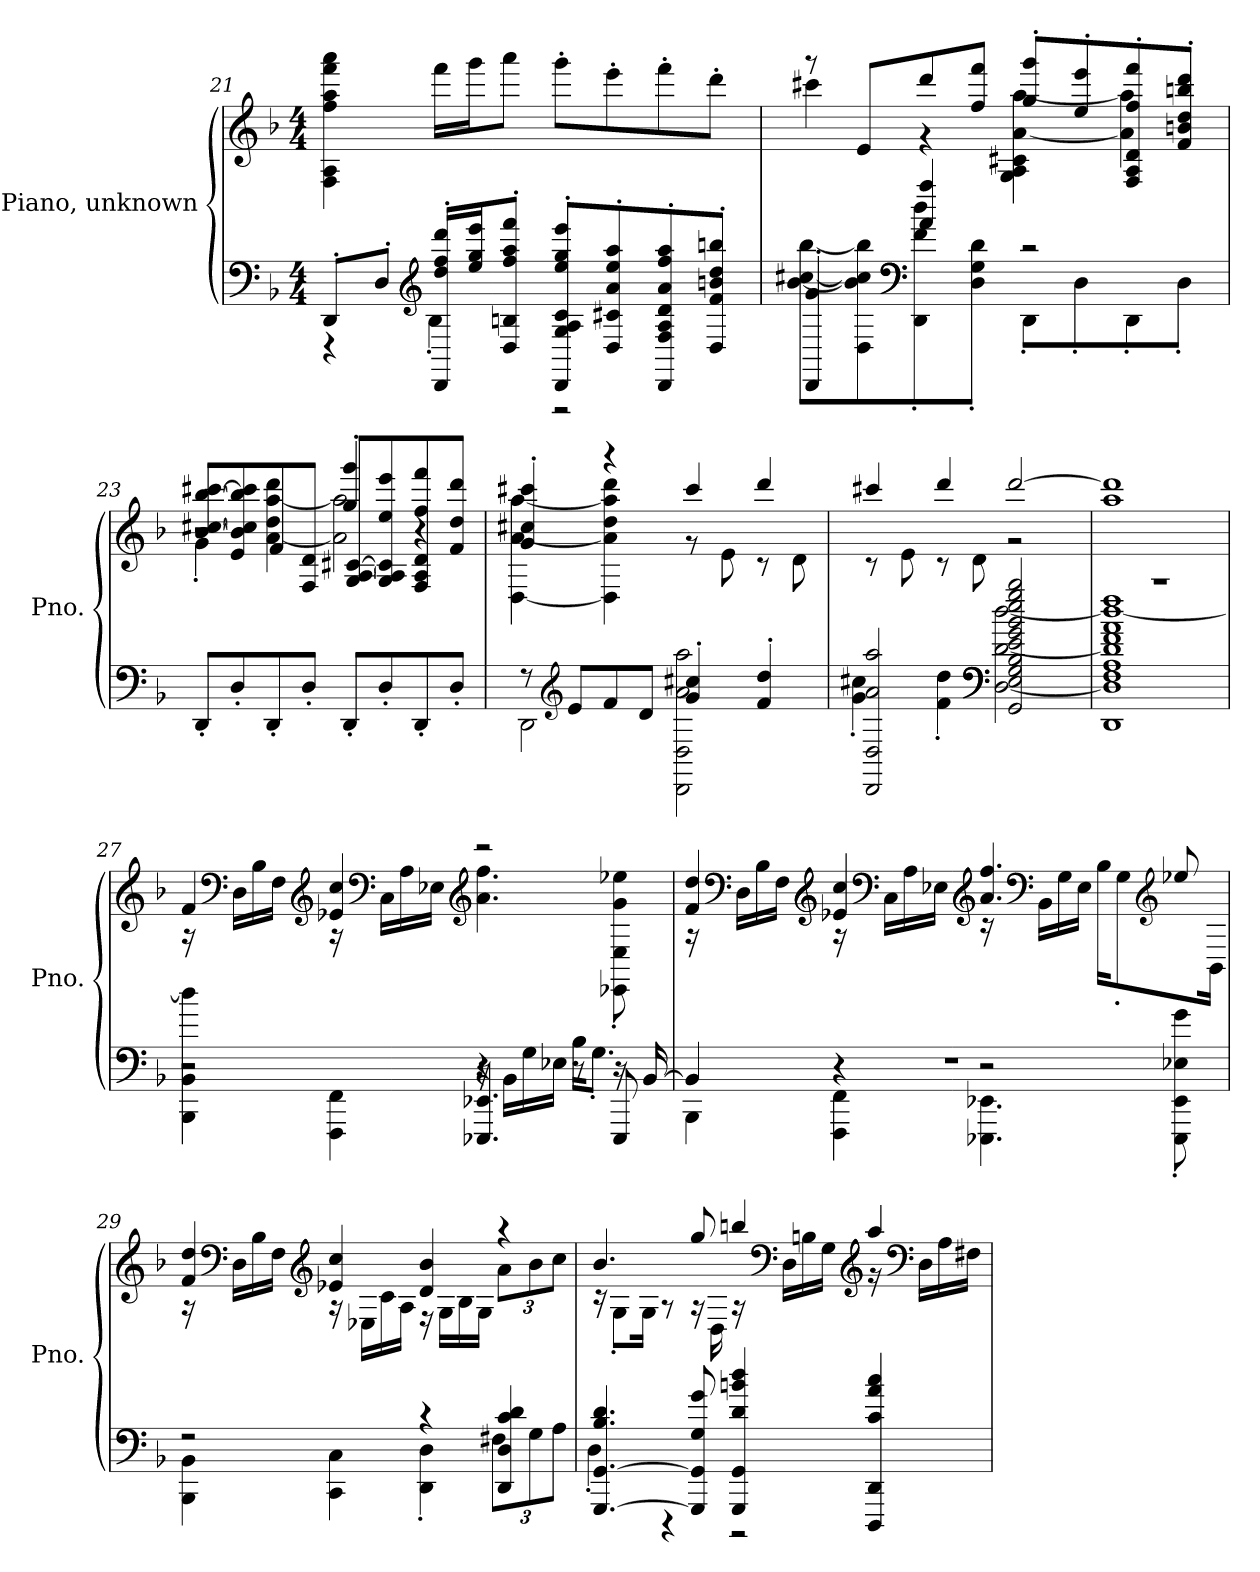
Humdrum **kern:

**kern	**kern
*part1	*part1
*staff2	*staff1
*I"Piano, unknown	*
*I'Pno.	*
*clefF4	*clefG2
*k[b-]	*k[b-]
*M4/4	*M4/4
=21	=21
*^	*
8DD'/L	4r	4F\ 4A\ 4ff\ 4aa\ 4fff\ 4aaa\
8D'/J	.	.
*clefG2	*	*
16DD/' 16dd/' 16ff/' 16ddd/'LL	4B-'\	16fff\LL
16ee/ 16gg/ 16eee/J	.	16ggg\J
8D/' 8Bn/' 8ff/' 8aa/' 8fff/'J	.	8aaa\J
8DD/' 8G/' 8A/' 8c/' 8ee/' 8gg/' 8eee/'L	2r	8ggg'\L
8D/' 8c#X/' 8a/' 8ee/' 8aa/'	.	8eee'\
8DD/' 8F/' 8A/' 8d/' 8a/' 8ff/' 8aa/'	.	8fff'\
8D/' 8f/' 8bn/' 8dd/' 8bbn/'J	.	8ddd'\J
!!LO:LB:g=z
=22	=22	=22
*	*	*^
4DD/' 4g/'	[8b-\ [8cc#X\ [8bb-\L	8r	4ccc#X\
.	8D\ 8b-\] 8cc#\] 8bb-\]	8e/L	.
*clefF4	*	*	*
4a/ 4aa/	8DD\' 8f\' 8dd\'	8ddd/	4r
.	8D\' 8G\' 8d\'J	8ff/ 8fff/J	.
2r	8DD'\L	8gg/' 8ggg/'L	4G\ 4A\ 4c#X\ [4a\ [4aa\
.	8D'\	8ee/' 8eee/'	.
.	8DD'\	8F/' 8A/' 8d/' 8ff/' 8fff/'	4a\] 4aa\]
.	8D'\J	8f/' 8bn/' 8dd/' 8bbn/' 8ddd/'J	.
*v	*v	*	*
=23	=23	=23
*	*	*^
8DD'/L	2r	4g'\	[8b-/ [8cc#X/ [8bb-/ [8ccc#X/L
8D'/	.	.	8e/ 8b-/] 8cc#/] 8bb-/] 8ccc#/]
8DD'/	.	[4a\ 4dd\ [4aa\ 4ddd\	8f/
8D'/J	.	.	8F/ 8d/J
8DD'/L	4gg/' 4ggg/'	2a\] 2aa\]	[8G/ [8A/ [8c#X/L
8D'/	.	.	8G/] 8A/] 8c#/] 8ee/ 8eee/
8DD'/	4r	.	8F/ 8A/ 8d/ 8ff/ 8fff/
8D'/J	.	.	8f/ 8dd/ 8ddd/J
*	*	*v	*v
=24	=24	=24
*^	*	*
8r	2DD\	4g/' 4cc#X/' 4ccc#X/'	[4D\ [4a\ [4aa\
*clefG2	*	*	*
8e/L	.	.	.
8f/	.	4r	4D\] 4a\] 4dd\ 4aa\] 4ddd\
8d/J	.	.	.
4g/' 4cc#X/'	2DD\ 2D\ 2a\ 2aa\	4ccc#/	8r
.	.	.	8e\
4f/' 4dd/'	.	4ddd/	8r
.	.	.	8d\
!!LO:LB:g=z	!!
=25	=25	=25	=25
2DD/ 2D/ 2a/ 2aa/	4g\' 4cc#X\'	4ccc#X/	8r
.	.	.	8e\
.	4f\' 4dd\'	4ddd/	8r
.	.	.	8d\
*clefF4	*	*	*
2GG/ 2E/ 2G/ 2B-/ 2e/ 2g/ 2b-/ 2ee/ 2gg/ 2bb-/	[2D\ [2d\ [2dd\	[2ddd/	2r
=26	=26	=26	=26
1r	1DD 1D] 1F 1A 1d] 1f 1a 1dd_ 1ff	1ddd]	1aa
=27	=27	=27	=27
*	*^	*	*
2r	4BBB-\ 4BB-\ 4dd\]	2r	4f/	16r
*	*	*	*clefF4	*
.	.	.	.	16D\LL
.	.	.	.	16B-\
.	.	.	.	16F\JJ
*	*	*	*clefG2	*
.	4FFF\ 4FF\	.	4e-X/ 4cc/	16r
*	*	*	*clefF4	*
.	.	.	.	16C\LL
.	.	.	.	16A\
.	.	.	.	16E-X\JJ
*	*	*	*clefG2	*
4.EEE-X/ 4.EE-X/	16r	4r	2r	4.a\ 4.ff\
.	16BB-\LL	.	.	.
.	16G\	.	.	.
.	16E-X\JJ	.	.	.
.	16B-\KL	8r	.	.
.	8.G'\J	.	.	.
8EEE-/	.	16r	.	8EE-X\' 8E-\' 8g\' 8ee-X\'
.	.	[16BB-/	.	.
!!LO:LB:g=z	!!
=28	=28	=28	=28	=28
1r	4BBB-\	4BB-/]	4f/ 4dd/	16r
*	*	*	*clefF4	*
.	.	.	.	16D\LL
.	.	.	.	16B-\
.	.	.	.	16F\JJ
*	*	*	*clefG2	*
.	4FFF\ 4FF\	4r	4e-X/ 4cc/	16r
*	*	*	*clefF4	*
.	.	.	.	16C\LL
.	.	.	.	16A\
.	.	.	.	16E-X\JJ
*	*	*	*clefG2	*
.	4.EEE-X\ 4.EE-X\	2r	4.a/ 4.ff/	16r
*	*	*	*clefF4	*
.	.	.	.	16BB-\LL
.	.	.	.	16G\
.	.	.	.	16E-\JJ
.	.	.	.	16B-\KL
.	.	.	.	8G'\
*	*	*	*clefG2	*
.	8EEE-\' 8EE-\' 8E-X\' 8g\'	.	8ee-X/	.
.	.	.	.	16BB-\Jk
*	*v	*v	*	*
!!LO:LB:g=z	!!
=29	=29	=29	=29
2r	4BBB-\ 4BB-\	4f/ 4dd/	16r
*	*	*clefF4	*
.	.	.	16D\LL
.	.	.	16B-\
.	.	.	16F\JJ
*	*	*clefG2	*
.	4CC\ 4C\	4e-X/ 4cc/	16r
.	.	.	16E-X\LL
.	.	.	16c\
.	.	.	16A\JJ
4r	4DD\' 4D\'	4d/ 4b-/	16r
.	.	.	16G\LL
.	.	.	16B-\
.	.	.	16G\JJ
*	*Xbrackettup	*	*Xbrackettup
4DD/ 4D/ 4c/ 4d/	12F#X\L	4r	12a\L
.	12G\	.	12b-\
.	12A\J	.	12cc\J
=30	=30	=30	=30
[4.GGG/ [4.GG/ 4.B-/ 4.d/	4D'\	4.b-/	16r
.	.	.	8G'\L
.	.	.	16G\Jk
.	4r	.	8r
8GGG/] 8GG/] 8G/ 8g/	.	8gg/	16r
.	.	.	16D\
4GGG/ 4GG/ 4d/ 4bn/ 4dd/	2r	4bbn/	16r
*	*	*clefF4	*
.	.	.	16D\LL
.	.	.	16Bn\
.	.	.	16G\JJ
*	*	*clefG2	*
4DDD/ 4DD/ 4c/ 4a/ 4cc/	.	4aa/	16r
*	*	*clefF4	*
.	.	.	16D\LL
.	.	.	16A\
.	.	.	16F#X\JJ
*v	*v	*	*
*	*v	*v
=	=
*-	*-
